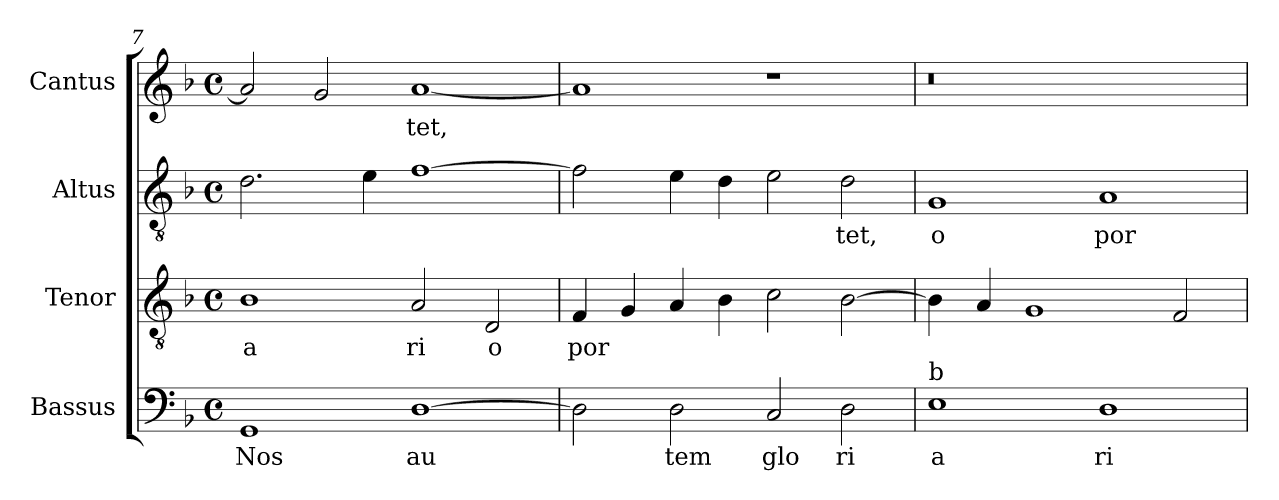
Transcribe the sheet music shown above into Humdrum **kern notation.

**kern	**text	**kern	**text	**kern	**text	**kern	**text
*part4	*part4	*part3	*part3	*part2	*part2	*part1	*part1
*staff4	*staff4	*staff3	*staff3	*staff2	*staff2	*staff1	*staff1
*I"Bassus	*	*I"Tenor	*	*I"Altus	*	*I"Cantus	*
!!LO:LB:g=z
*clefF4	*	*clefGv2	*	*clefGv2	*	*clefG2	*
*k[b-]	*	*k[b-]	*	*k[b-]	*	*k[b-]	*
*F:	*	*F:	*	*F:	*	*F:	*
*M4/4	*	*M4/4	*	*M4/4	*	*M4/4	*
*met(c)	*	*met(c)	*	*met(c)	*	*met(c)	*
=7	=7	=7	=7	=7	=7	=7	=7
!	!LO:LY:b:cj	!	!LO:LY:b:cj	!	!	!	!
1GG	Nos	1B-	a	2.d\	.	2a/]	.
.	.	.	.	.	.	2g/	.
.	.	.	.	4e\	.	.	.
!	!LO:LY:b:cj	!	!LO:LY:b:cj	!	!	!	!LO:LY:b:cj
[>1D	au	2A/	ri	[>1f	.	[<1a	tet,
!	!	!	!LO:LY:b:cj	!	!	!	!
.	.	2D/	o	.	.	.	.
=8	=8	=8	=8	=8	=8	=8	=8
!	!	!	!LO:LY:b	!	!	!	!
2D\]	.	4F/	por	2f\]	.	1a]	.
.	.	4G/	.	.	.	.	.
!	!LO:LY:b:cj	!	!	!	!	!	!
2D\	tem	4A/	.	4e\	.	.	.
.	.	4B-\	.	4d\	.	.	.
!	!LO:LY:b:cj	!	!	!	!	!	!
2C/	glo	2c\	.	2e\	.	1r	.
!	!LO:LY:b:cj	!	!	!	!LO:LY:b:cj	!	!
2D\	ri	[>2B-\	.	2d\	-tet,	.	.
=9	=9	=9	=9	=9	=9	=9	=9
!LO:TX:a:t=b	!	!	!	!	!	!	!
!	!LO:LY:b:cj	!	!	!	!LO:LY:b:cj	!	!
1E	a	4B-\]	.	1G	o	0r	.
.	.	4A/	.	.	.	.	.
.	.	1G	.	.	.	.	.
!	!LO:LY:b:cj	!	!	!	!LO:LY:b:cj	!	!
1D	ri	.	.	1A	por	.	.
.	.	2F/	.	.	.	.	.
=	=	=	=	=	=	=	=
*-	*-	*-	*-	*-	*-	*-	*-
